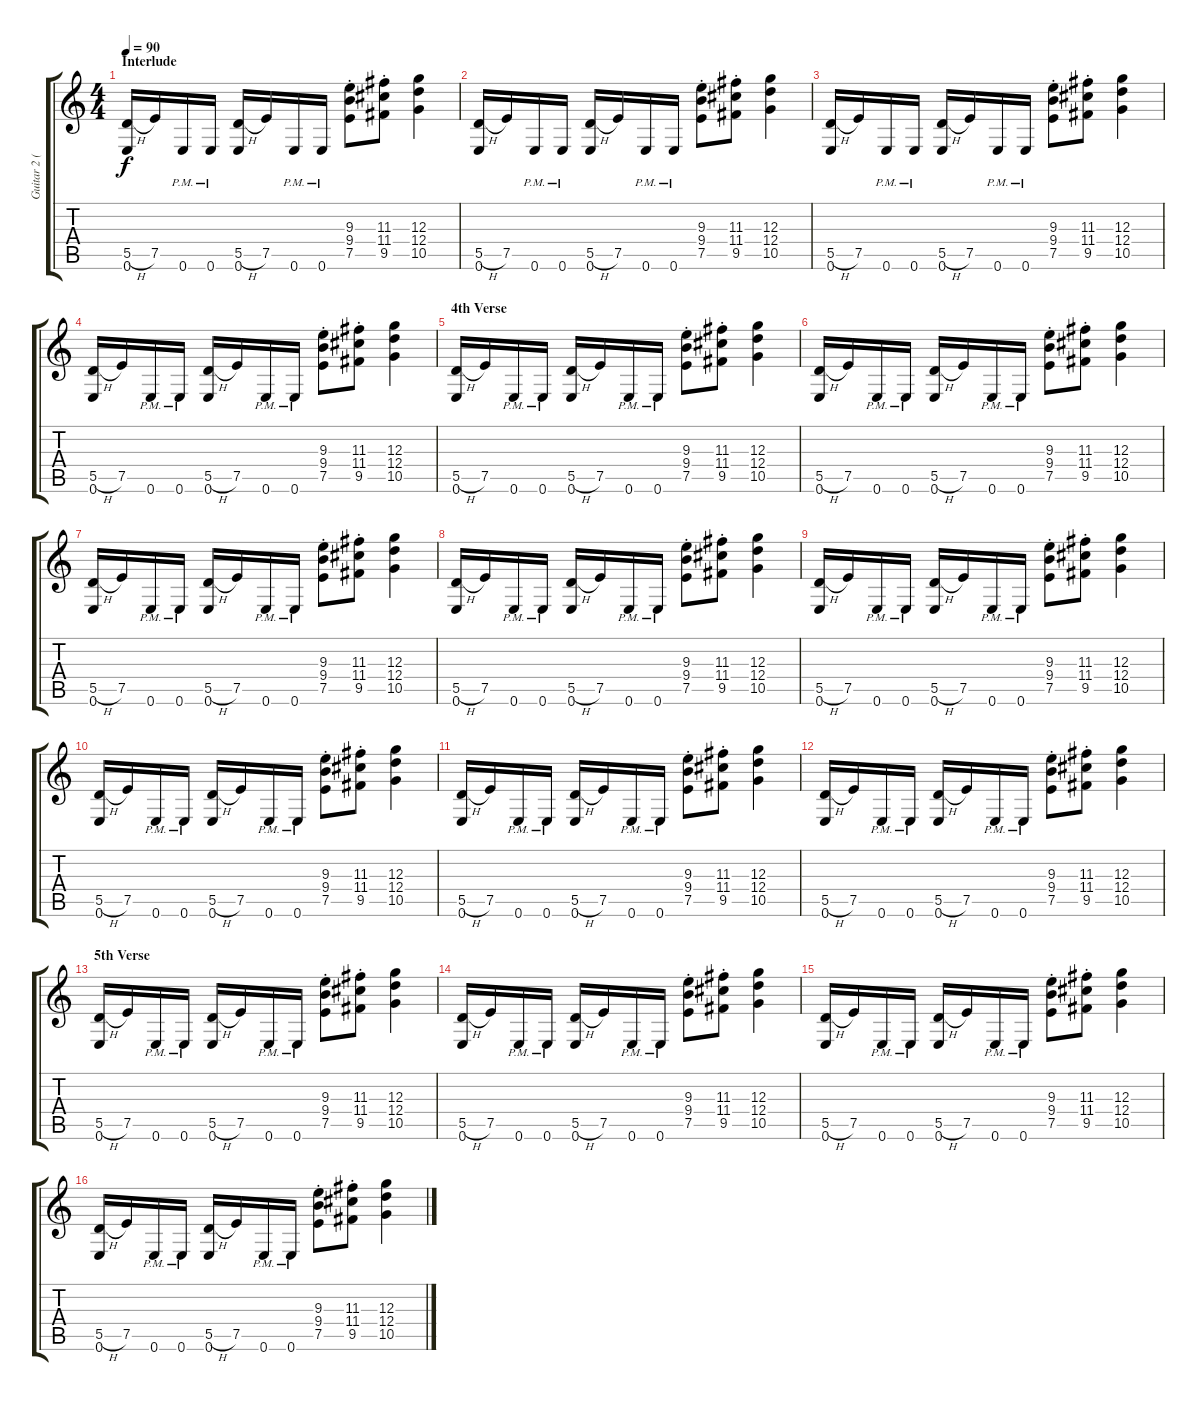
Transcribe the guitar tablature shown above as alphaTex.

\track ("Guitar 2 (Pat)" "Guitar 2 (") {instrument overdrivenguitar}
\staff {score tabs}
\tuning (E4 B3 G3 D3 A2 E2) {hide}
\ts (4 4)
\section ("" "Interlude")
\tempo 90
\clef g2
\ks c
(5.5{h} 0.6).16{dy f} 7.5.16 0.6{pm}.16 0.6{pm}.16 (5.5{h} 0.6).16 7.5.16 0.6{pm}.16 0.6{pm}.16 (9.3{st} 9.4{st} 7.5{st}).8 (11.3{st} 11.4{st} 9.5{st}).8 (12.3 12.4 10.5).4 |
(5.5{h} 0.6).16 7.5.16 0.6{pm}.16 0.6{pm}.16 (5.5{h} 0.6).16 7.5.16 0.6{pm}.16 0.6{pm}.16 (9.3{st} 9.4{st} 7.5{st}).8 (11.3{st} 11.4{st} 9.5{st}).8 (12.3 12.4 10.5).4 |
(5.5{h} 0.6).16 7.5.16 0.6{pm}.16 0.6{pm}.16 (5.5{h} 0.6).16 7.5.16 0.6{pm}.16 0.6{pm}.16 (9.3{st} 9.4{st} 7.5{st}).8 (11.3{st} 11.4{st} 9.5{st}).8 (12.3 12.4 10.5).4 |
(5.5{h} 0.6).16 7.5.16 0.6{pm}.16 0.6{pm}.16 (5.5{h} 0.6).16 7.5.16 0.6{pm}.16 0.6{pm}.16 (9.3{st} 9.4{st} 7.5{st}).8 (11.3{st} 11.4{st} 9.5{st}).8 (12.3 12.4 10.5).4 |
\section ("" "4th Verse")
(5.5{h} 0.6).16 7.5.16 0.6{pm}.16 0.6{pm}.16 (5.5{h} 0.6).16 7.5.16 0.6{pm}.16 0.6{pm}.16 (9.3{st} 9.4{st} 7.5{st}).8 (11.3{st} 11.4{st} 9.5{st}).8 (12.3 12.4 10.5).4 |
(5.5{h} 0.6).16 7.5.16 0.6{pm}.16 0.6{pm}.16 (5.5{h} 0.6).16 7.5.16 0.6{pm}.16 0.6{pm}.16 (9.3{st} 9.4{st} 7.5{st}).8 (11.3{st} 11.4{st} 9.5{st}).8 (12.3 12.4 10.5).4 |
(5.5{h} 0.6).16 7.5.16 0.6{pm}.16 0.6{pm}.16 (5.5{h} 0.6).16 7.5.16 0.6{pm}.16 0.6{pm}.16 (9.3{st} 9.4{st} 7.5{st}).8 (11.3{st} 11.4{st} 9.5{st}).8 (12.3 12.4 10.5).4 |
(5.5{h} 0.6).16 7.5.16 0.6{pm}.16 0.6{pm}.16 (5.5{h} 0.6).16 7.5.16 0.6{pm}.16 0.6{pm}.16 (9.3{st} 9.4{st} 7.5{st}).8 (11.3{st} 11.4{st} 9.5{st}).8 (12.3 12.4 10.5).4 |
(5.5{h} 0.6).16 7.5.16 0.6{pm}.16 0.6{pm}.16 (5.5{h} 0.6).16 7.5.16 0.6{pm}.16 0.6{pm}.16 (9.3{st} 9.4{st} 7.5{st}).8 (11.3{st} 11.4{st} 9.5{st}).8 (12.3 12.4 10.5).4 |
(5.5{h} 0.6).16 7.5.16 0.6{pm}.16 0.6{pm}.16 (5.5{h} 0.6).16 7.5.16 0.6{pm}.16 0.6{pm}.16 (9.3{st} 9.4{st} 7.5{st}).8 (11.3{st} 11.4{st} 9.5{st}).8 (12.3 12.4 10.5).4 |
(5.5{h} 0.6).16 7.5.16 0.6{pm}.16 0.6{pm}.16 (5.5{h} 0.6).16 7.5.16 0.6{pm}.16 0.6{pm}.16 (9.3{st} 9.4{st} 7.5{st}).8 (11.3{st} 11.4{st} 9.5{st}).8 (12.3 12.4 10.5).4 |
(5.5{h} 0.6).16 7.5.16 0.6{pm}.16 0.6{pm}.16 (5.5{h} 0.6).16 7.5.16 0.6{pm}.16 0.6{pm}.16 (9.3{st} 9.4{st} 7.5{st}).8 (11.3{st} 11.4{st} 9.5{st}).8 (12.3 12.4 10.5).4 |
\section ("" "5th Verse")
(5.5{h} 0.6).16 7.5.16 0.6{pm}.16 0.6{pm}.16 (5.5{h} 0.6).16 7.5.16 0.6{pm}.16 0.6{pm}.16 (9.3{st} 9.4{st} 7.5{st}).8 (11.3{st} 11.4{st} 9.5{st}).8 (12.3 12.4 10.5).4 |
(5.5{h} 0.6).16 7.5.16 0.6{pm}.16 0.6{pm}.16 (5.5{h} 0.6).16 7.5.16 0.6{pm}.16 0.6{pm}.16 (9.3{st} 9.4{st} 7.5{st}).8 (11.3{st} 11.4{st} 9.5{st}).8 (12.3 12.4 10.5).4 |
(5.5{h} 0.6).16 7.5.16 0.6{pm}.16 0.6{pm}.16 (5.5{h} 0.6).16 7.5.16 0.6{pm}.16 0.6{pm}.16 (9.3{st} 9.4{st} 7.5{st}).8 (11.3{st} 11.4{st} 9.5{st}).8 (12.3 12.4 10.5).4 |
(5.5{h} 0.6).16 7.5.16 0.6{pm}.16 0.6{pm}.16 (5.5{h} 0.6).16 7.5.16 0.6{pm}.16 0.6{pm}.16 (9.3{st} 9.4{st} 7.5{st}).8 (11.3{st} 11.4{st} 9.5{st}).8 (12.3 12.4 10.5).4
